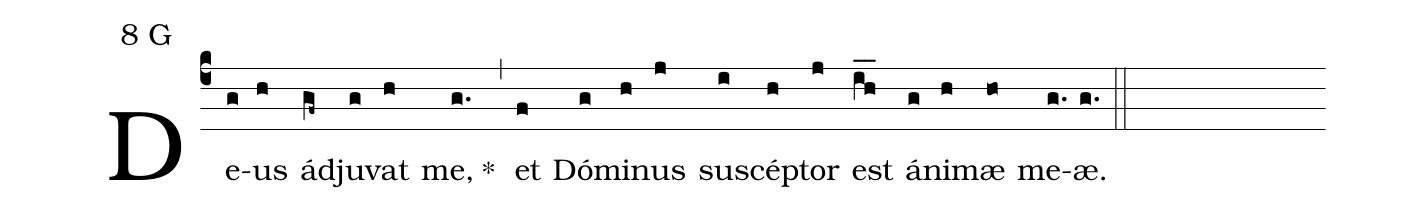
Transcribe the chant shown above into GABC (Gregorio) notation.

mode:8 G;
%%
(c4) De(g)us(h) ád(gf~)ju(g)vat(h) me,(g.) *()(,) et(f) Dó(g)mi(h)nus(j) sus(i)cé(h)ptor(j) est(ih__) á(g)ni(h)mæ(ho) me(g.)æ.(g.) (::)
